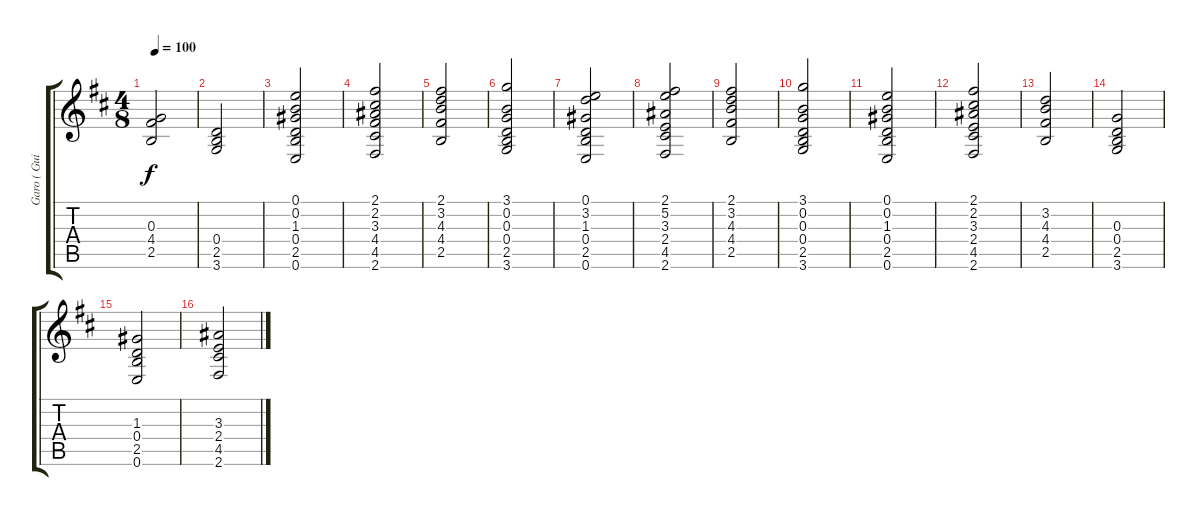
\track ("Garo ( Guitarra Ritmica)" "Garo ( Gui") {instrument acousticguitarnylon}
\staff {score tabs}
\tuning (E4 B3 G3 D3 A2 E2) {hide}
\ts (4 8)
\tempo 100
\clef g2
\ks bminor
(0.3 4.4 2.5).2{dy f} |
(0.4 2.5 3.6).2 |
(0.1 0.2 1.3 0.4 2.5 0.6).2 |
(2.1 2.2 3.3 4.4 4.5 2.6).2 |
(2.1 3.2 4.3 4.4 2.5).2 |
(3.1 0.2 0.3 0.4 2.5 3.6).2 |
(0.1 3.2 1.3 0.4 2.5 0.6).2 |
(2.1 5.2 3.3 2.4 4.5 2.6).2 |
(2.1 3.2 4.3 4.4 2.5).2 |
(3.1 0.2 0.3 0.4 2.5 3.6).2 |
(0.1 0.2 1.3 0.4 2.5 0.6).2 |
(2.1 2.2 3.3 2.4 4.5 2.6).2 |
(3.2 4.3 4.4 2.5).2 |
(0.3 0.4 2.5 3.6).2 |
(1.3 0.4 2.5 0.6).2 |
(3.3 2.4 4.5 2.6).2
